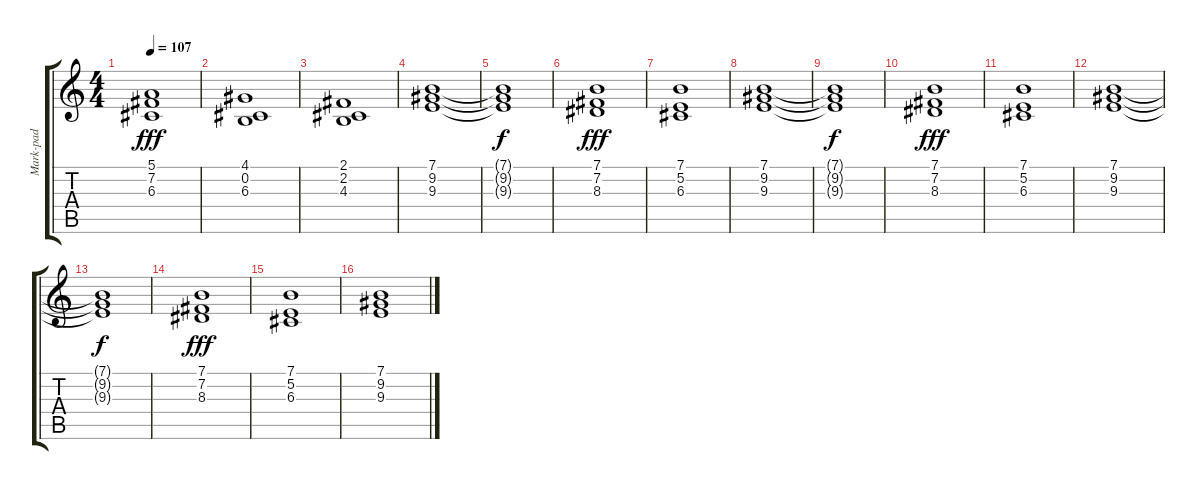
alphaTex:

\track ("Mark-pad" "Mark-pad") {instrument pad2warm}
\staff {score tabs}
\tuning (E4 B3 G3 D3 A2 E2) {hide}
\ts (4 4)
\tempo 107
\clef g2
\ks c
(5.1 7.2 6.3).1{dy fff} |
(4.1 0.2 6.3).1 |
(2.1 2.2 4.3).1 |
(7.1 9.2 9.3).1 |
(7.1{t} 9.2{t} 9.3{t}).1{dy f} |
(7.1 7.2 8.3).1{dy fff} |
(7.1 5.2 6.3).1 |
(7.1 9.2 9.3).1 |
(7.1{t} 9.2{t} 9.3{t}).1{dy f} |
(7.1 7.2 8.3).1{dy fff} |
(7.1 5.2 6.3).1 |
(7.1 9.2 9.3).1 |
(7.1{t} 9.2{t} 9.3{t}).1{dy f} |
(7.1 7.2 8.3).1{dy fff} |
(7.1 5.2 6.3).1 |
(7.1 9.2 9.3).1
